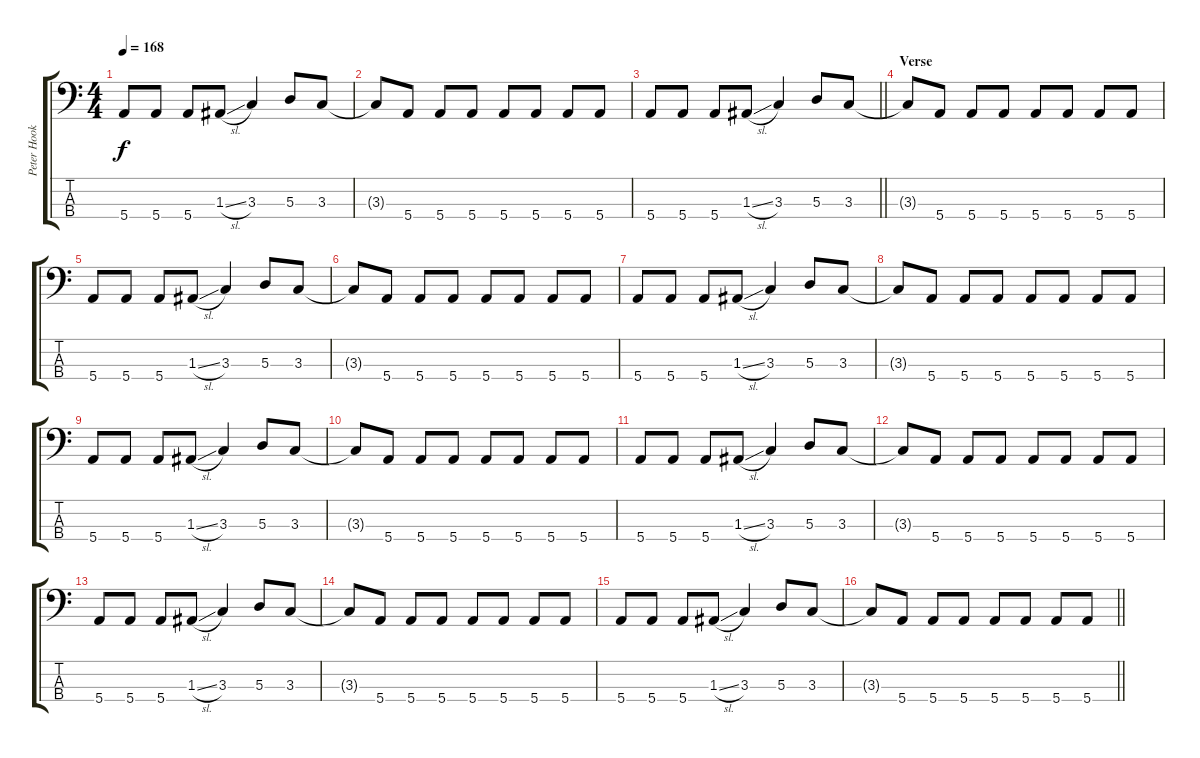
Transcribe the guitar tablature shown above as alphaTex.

\track ("Peter Hook - Bass" "Peter Hook") {instrument electricbasspick}
\staff {score tabs}
\tuning (G2 D2 A1 E1) {hide}
\ts (4 4)
\tempo 168
\clef f4
\ks c
5.4.8{dy f} 5.4.8 5.4.8 1.3{sl}.8 3.3.4 5.3.8 3.3.8 |
3.3{t}.8 5.4.8 5.4.8 5.4.8 5.4.8 5.4.8 5.4.8 5.4.8 |
\barLineRight lightlight
5.4.8 5.4.8 5.4.8 1.3{sl}.8 3.3.4 5.3.8 3.3.8 |
\section ("" "Verse")
3.3{t}.8 5.4.8 5.4.8 5.4.8 5.4.8 5.4.8 5.4.8 5.4.8 |
5.4.8 5.4.8 5.4.8 1.3{sl}.8 3.3.4 5.3.8 3.3.8 |
3.3{t}.8 5.4.8 5.4.8 5.4.8 5.4.8 5.4.8 5.4.8 5.4.8 |
5.4.8 5.4.8 5.4.8 1.3{sl}.8 3.3.4 5.3.8 3.3.8 |
3.3{t}.8 5.4.8 5.4.8 5.4.8 5.4.8 5.4.8 5.4.8 5.4.8 |
5.4.8 5.4.8 5.4.8 1.3{sl}.8 3.3.4 5.3.8 3.3.8 |
3.3{t}.8 5.4.8 5.4.8 5.4.8 5.4.8 5.4.8 5.4.8 5.4.8 |
5.4.8 5.4.8 5.4.8 1.3{sl}.8 3.3.4 5.3.8 3.3.8 |
3.3{t}.8 5.4.8 5.4.8 5.4.8 5.4.8 5.4.8 5.4.8 5.4.8 |
5.4.8 5.4.8 5.4.8 1.3{sl}.8 3.3.4 5.3.8 3.3.8 |
3.3{t}.8 5.4.8 5.4.8 5.4.8 5.4.8 5.4.8 5.4.8 5.4.8 |
5.4.8 5.4.8 5.4.8 1.3{sl}.8 3.3.4 5.3.8 3.3.8 |
\barLineRight lightlight
3.3{t}.8 5.4.8 5.4.8 5.4.8 5.4.8 5.4.8 5.4.8 5.4.8
